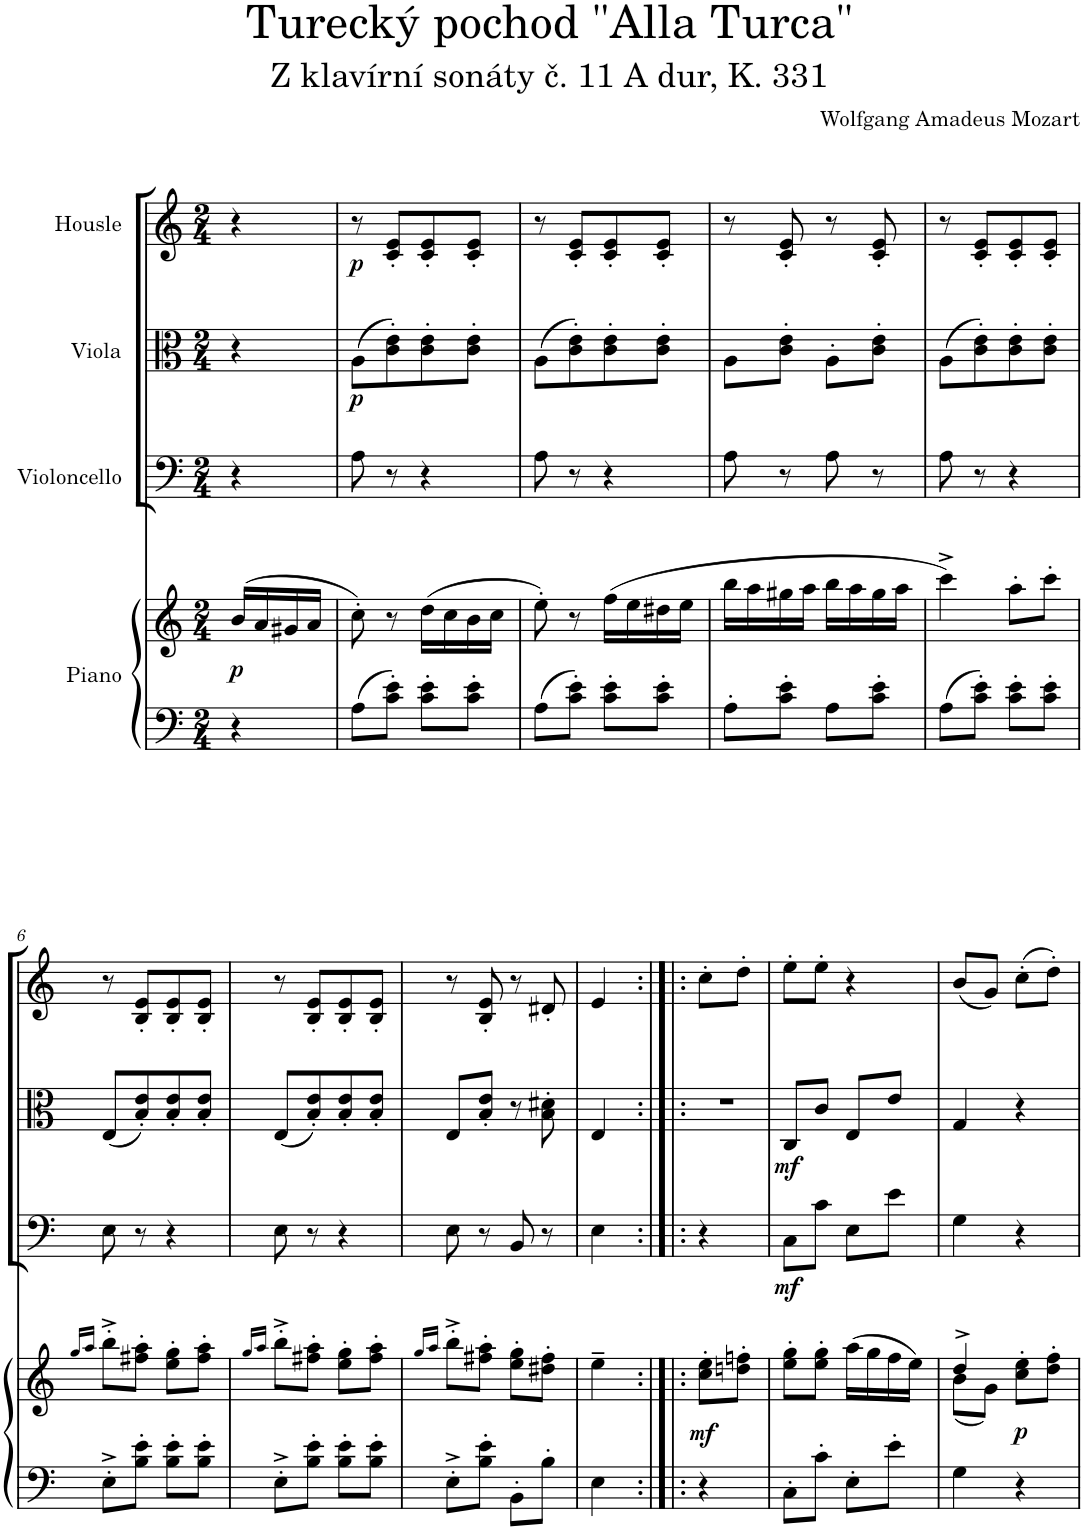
**kern	**kern	**dynam	**kern	**dynam	**kern	**dynam	**kern	**dynam
*part4	*part4	*part4	*part3	*part3	*part2	*part2	*part1	*part1
*staff5	*staff4	*staff4/5	*staff3	*staff3	*staff2	*staff2	*staff1	*staff1
*I"Piano	*	*	*I"Violoncello	*	*I"Viola	*	*I"Housle	*
*I'Pno	*	*	*I'Vc	*	*I'Vla	*	*	*
*clefF4	*clefG2	*	*clefF4	*	*clefC3	*	*clefG2	*
*k[]	*k[]	*	*k[]	*	*k[]	*	*k[]	*
*M2/4	*M2/4	*	*M2/4	*	*M2/4	*	*M2/4	*
=1	=1	=1	=1	=1	=1	=1	=1	=1
!	!	!LO:DY:b	!	!	!	!	!	!
4r	(>16b/LL	p	4r	.	4r	.	4r	.
.	16a/	.	.	.	.	.	.	.
.	16g#X/	.	.	.	.	.	.	.
.	16a/JJ	.	.	.	.	.	.	.
=2	=2	=2	=2	=2	=2	=2	=2	=2
!	!	!	!	!	!	!LO:DY:b	!	!LO:DY:b
8A\L	8cc'\)	.	8A\	.	(8A\L	p	8r	p
8c\' 8e\'J	8r	.	8r	.	8c\' 8e\')	.	8c/' 8e/'L	.
8c\' 8e\'L	(16dd\LL	.	4r	.	8c\' 8e\'	.	8c/' 8e/'	.
.	16cc\	.	.	.	.	.	.	.
8c\' 8e\'J	16b\	.	.	.	8c\' 8e\'J	.	8c/' 8e/'J	.
.	16cc\JJ	.	.	.	.	.	.	.
=3	=3	=3	=3	=3	=3	=3	=3	=3
8A\L	8ee'\)	.	8A\	.	(8A\L	.	8r	.
8c\' 8e\'J	8r	.	8r	.	8c\' 8e\')	.	8c/' 8e/'L	.
8c\' 8e\'L	(16ff\LL	.	4r	.	8c\' 8e\'	.	8c/' 8e/'	.
.	16ee\	.	.	.	.	.	.	.
8c\' 8e\'J	16dd#X\	.	.	.	8c\' 8e\'J	.	8c/' 8e/'J	.
.	16ee\JJ	.	.	.	.	.	.	.
=4	=4	=4	=4	=4	=4	=4	=4	=4
8A'\L	16bb\LL	.	8A\	.	8A\L	.	8r	.
.	16aa\	.	.	.	.	.	.	.
8c\' 8e\'J	16gg#X\	.	8r	.	8c\' 8e\'J	.	8c/' 8e/'	.
.	16aa\JJ	.	.	.	.	.	.	.
8A\L	16bb\LL	.	8A\	.	8A'\L	.	8r	.
.	16aa\	.	.	.	.	.	.	.
8c\' 8e\'J	16gg#\	.	8r	.	8c\' 8e\'J	.	8c/' 8e/'	.
.	16aa\JJ	.	.	.	.	.	.	.
=5	=5	=5	=5	=5	=5	=5	=5	=5
8A\L	4ccc^\)	.	8A\	.	(8A\L	.	8r	.
8c\' 8e\'J	.	.	8r	.	8c\' 8e\')	.	8c/' 8e/'L	.
8c\' 8e\'L	8aa'\L	.	4r	.	8c\' 8e\'	.	8c/' 8e/'	.
8c\' 8e\'J	8ccc'\J	.	.	.	8c\' 8e\'J	.	8c/' 8e/'J	.
!!LO:LB:g=z
=6	=6	=6	=6	=6	=6	=6	=6	=6
.	16qgg/LL	.	.	.	.	.	.	.
.	16qaa/JJ	.	.	.	.	.	.	.
8E'^\L	8bb'^\L	.	8E\	.	(8E/L	.	8r	.
8B\' 8e\'J	8ff#X\' 8aa\'J	.	8r	.	8B/' 8e/')	.	8B/' 8e/'L	.
8B\' 8e\'L	8ee\' 8gg\'L	.	4r	.	8B/' 8e/'	.	8B/' 8e/'	.
8B\' 8e\'J	8ff#\' 8aa\'J	.	.	.	8B/' 8e/'J	.	8B/' 8e/'J	.
=7	=7	=7	=7	=7	=7	=7	=7	=7
.	16qgg/LL	.	.	.	.	.	.	.
.	16qaa/JJ	.	.	.	.	.	.	.
8E'^\L	8bb'^\L	.	8E\	.	(8E/L	.	8r	.
8B\' 8e\'J	8ff#X\' 8aa\'J	.	8r	.	8B/' 8e/')	.	8B/' 8e/'L	.
8B\' 8e\'L	8ee\' 8gg\'L	.	4r	.	8B/' 8e/'	.	8B/' 8e/'	.
8B\' 8e\'J	8ff#\' 8aa\'J	.	.	.	8B/' 8e/'J	.	8B/' 8e/'J	.
=8	=8	=8	=8	=8	=8	=8	=8	=8
.	16qgg/LL	.	.	.	.	.	.	.
.	16qaa/JJ	.	.	.	.	.	.	.
8E'^\L	8bb'^\L	.	8E\	.	8E/L	.	8r	.
8B\' 8e\'J	8ff#X\' 8aa\'J	.	8r	.	8B/' 8e/'J	.	8B/' 8e/'	.
8BB'\L	8ee\' 8gg\'L	.	8BB/	.	8r	.	8r	.
8B'\J	8dd#X\' 8ff#\'J	.	8r	.	8B\' 8d#X\'	.	8d#X'/	.
=9	=9	=9	=9	=9	=9	=9	=9	=9
4E\	4ee~\	.	4E\	.	4E/	.	4e/	.
=10:|!|:	=10:|!|:	=10:|!|:	=10:|!|:	=10:|!|:	=10:|!|:	=10:|!|:	=10:|!|:	=10:|!|:
!	!	!LO:DY:b	!	!	!	!	!	!
4r	8cc\' 8ee\'L	mf	4r	.	2r	.	8cc'\L	.
.	8ddn\' 8ffn\'J	.	.	.	.	.	8dd'\J	.
4ryy	4ryy	.	4ryy	.	.	.	4ryy	.
=11	=11	=11	=11	=11	=11	=11	=11	=11
!	!	!	!	!LO:DY:b	!	!LO:DY:b	!	!
8C'\L	8ee\' 8gg\'L	.	8C\L	mf	8C/L	mf	8ee'\L	.
8c'\J	8ee\' 8gg\'J	.	8c\J	.	8c/J	.	8ee'\J	.
8E'\L	(16aa\LL	.	8E\L	.	8E/L	.	4r	.
.	16gg\	.	.	.	.	.	.	.
8e'\J	16ff\	.	8e\J	.	8e/J	.	.	.
.	16ee\JJ)	.	.	.	.	.	.	.
=12	=12	=12	=12	=12	=12	=12	=12	=12
*	*^	*	*	*	*	*	*	*
4G\	4dd^/	(8b\L	.	4G\	.	4G/	.	(8b/L	.
.	.	8g\J)	.	.	.	.	.	8g/J)	.
!	!	!	!LO:DY:b	!	!	!	!	!	!
4r	8cc\'> 8ee\'>L	4ryy	p	4r	.	4r	.	(8cc'\L	.
.	8dd\'> 8ff\'>J	.	.	.	.	.	.	8dd'\J)	.
*	*v	*v	*	*	*	*	*	*	*
=	=	=	=	=	=	=	=	=
*-	*-	*-	*-	*-	*-	*-	*-	*-
